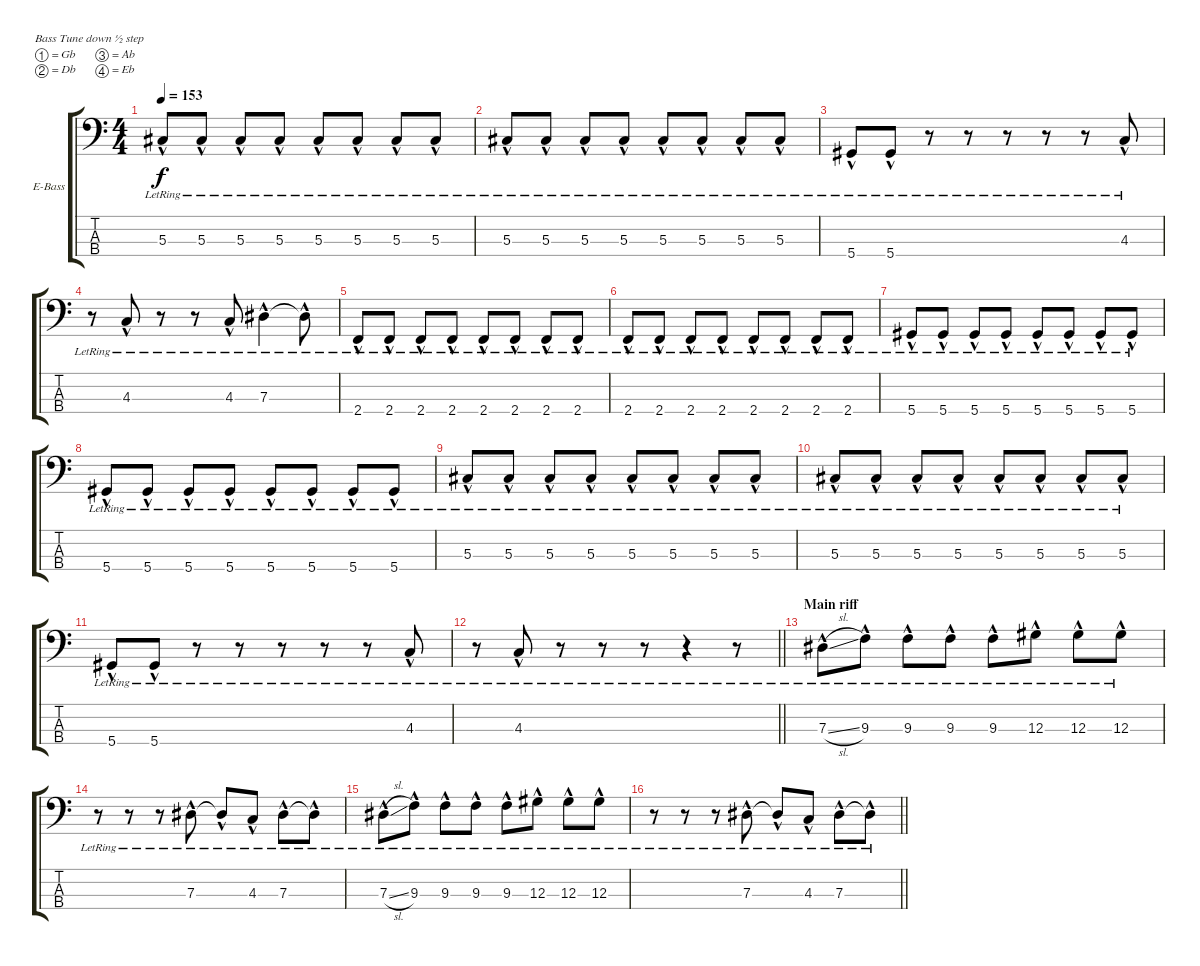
\bracketExtendMode groupsimilarinstruments
\firstSystemTrackNameOrientation horizontal
\otherSystemsTrackNameOrientation horizontal
\track ("Bass" "E-Bass") {solo instrument electricbassfinger}
\staff {score tabs}
\tuning (Gb2 Db2 Ab1 Eb1)
\ts (4 4)
\tempo 153
\clef f4
\ks c
5.3{hac lr}.8{dy f} 5.3{hac lr}.8 5.3{hac lr}.8 5.3{hac lr}.8 5.3{hac lr}.8 5.3{hac lr}.8 5.3{hac lr}.8 5.3{hac lr}.8 |
5.3{hac lr}.8 5.3{hac lr}.8 5.3{hac lr}.8 5.3{hac lr}.8 5.3{hac lr}.8 5.3{hac lr}.8 5.3{hac lr}.8 5.3{hac lr}.8 |
5.4{hac lr}.8 5.4{hac lr}.8 r.8 r.8 r.8 r.8 r.8 4.3{hac lr}.8 |
r.8 4.3{hac lr}.8 r.8 r.8 4.3{hac lr}.8 7.3{hac lr}.4 7.3{hac lr t}.8 |
2.4{hac lr}.8 2.4{hac lr}.8 2.4{hac lr}.8 2.4{hac lr}.8 2.4{hac lr}.8 2.4{hac lr}.8 2.4{hac lr}.8 2.4{hac lr}.8 |
2.4{hac lr}.8 2.4{hac lr}.8 2.4{hac lr}.8 2.4{hac lr}.8 2.4{hac lr}.8 2.4{hac lr}.8 2.4{hac lr}.8 2.4{hac lr}.8 |
5.4{hac lr}.8 5.4{hac lr}.8 5.4{hac lr}.8 5.4{hac lr}.8 5.4{hac lr}.8 5.4{hac lr}.8 5.4{hac lr}.8 5.4{hac lr}.8 |
5.4{hac lr}.8 5.4{hac lr}.8 5.4{hac lr}.8 5.4{hac lr}.8 5.4{hac lr}.8 5.4{hac lr}.8 5.4{hac lr}.8 5.4{hac lr}.8 |
5.3{hac lr}.8 5.3{hac lr}.8 5.3{hac lr}.8 5.3{hac lr}.8 5.3{hac lr}.8 5.3{hac lr}.8 5.3{hac lr}.8 5.3{hac lr}.8 |
5.3{hac lr}.8 5.3{hac lr}.8 5.3{hac lr}.8 5.3{hac lr}.8 5.3{hac lr}.8 5.3{hac lr}.8 5.3{hac lr}.8 5.3{hac lr}.8 |
5.4{hac lr}.8 5.4{hac lr}.8 r.8 r.8 r.8 r.8 r.8 4.3{hac lr}.8 |
\barLineRight lightlight
r.8 4.3{hac lr}.8 r.8 r.8 r.8 r.4 r.8 |
\section ("" "Main riff")
7.3{sl hac lr}.8 9.3{hac lr}.8 9.3{hac lr}.8 9.3{hac lr}.8 9.3{hac lr}.8 12.3{hac lr}.8 12.3{hac lr}.8 12.3{hac lr}.8 |
r.8 r.8 r.8 7.3{hac lr}.8 7.3{hac lr t}.8 4.3{hac lr}.8 7.3{hac lr}.8 7.3{hac lr t}.8 |
7.3{sl hac lr}.8 9.3{hac lr}.8 9.3{hac lr}.8 9.3{hac lr}.8 9.3{hac lr}.8 12.3{hac lr}.8 12.3{hac lr}.8 12.3{hac lr}.8 |
\barLineRight lightlight
r.8 r.8 r.8 7.3{hac lr}.8 7.3{hac lr t}.8 4.3{hac lr}.8 7.3{hac lr}.8 7.3{hac lr t}.8
